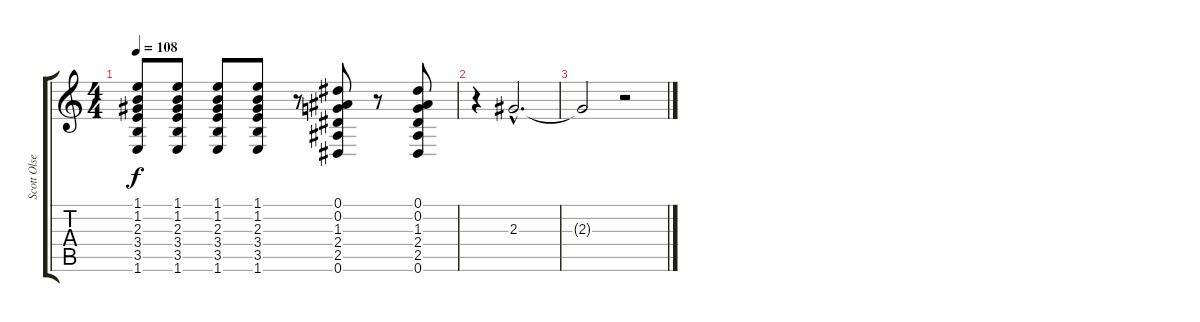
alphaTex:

\track ("Scott Olsen" "Scott Olse") {instrument acousticguitarsteel}
\staff {score tabs}
\tuning (Eb4 Bb3 Gb3 Db3 Ab2 Eb2) {hide}
\ts (4 4)
\tempo 108
\clef g2
\ks c
(1.1 1.2 2.3 3.4 3.5 1.6).8{dy f} (1.1 1.2 2.3 3.4 3.5 1.6).8 (1.1 1.2 2.3 3.4 3.5 1.6).8 (1.1 1.2 2.3 3.4 3.5 1.6).8 r.8 (0.1 0.2 1.3 2.4 2.5 0.6).8 r.8 (0.1 0.2 1.3 2.4 2.5 0.6).8 |
r.4 2.3{hac}.2{d} |
2.3{t}.2 r.2
